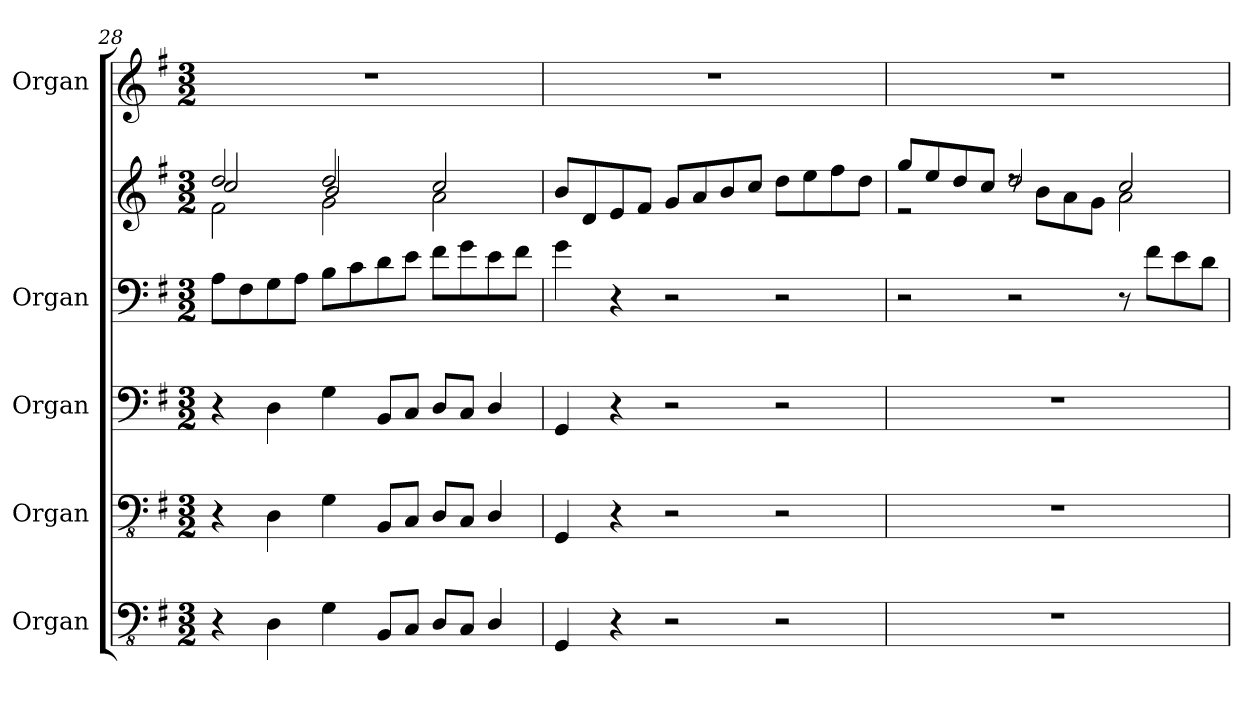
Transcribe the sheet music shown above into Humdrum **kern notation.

**kern	**kern	**kern	**kern	**kern	**kern
*part5	*part4	*part3	*part2	*part2	*part1
*staff6	*staff5	*staff4	*staff3	*staff2	*staff1
*I"Organ	*I"Organ	*I"Organ	*I"Organ	*	*I"Organ
!!LO:PB:g=z
*clefFv4	*clefFv4	*clefF4	*clefF4	*clefG2	*clefG2
*k[f#]	*k[f#]	*k[f#]	*k[f#]	*k[f#]	*k[f#]
*M3/2	*M3/2	*M3/2	*M3/2	*M3/2	*M3/2
=28	=28	=28	=28	=28	=28
*	*	*	*	*^	*
*	*	*	*	*	*^	*
4r	4r	4r	8A\L	2dd/	2cc/	2f#\	1.r
.	.	.	8F#\	.	.	.	.
4DD\	4DD\	4D\	8G\	.	.	.	.
.	.	.	8A\J	.	.	.	.
4GG\	4GG\	4G\	8B\L	2dd/	2b/	2g\	.
.	.	.	8c\	.	.	.	.
8BBB/L	8BBB/L	8BB/L	8d\	.	.	.	.
8CC/J	8CC/J	8C/J	8e\J	.	.	.	.
8DD/L	8DD/L	8D/L	8f#\L	2cc/	2a\	2ryy	.
8CC/J	8CC/J	8C/J	8g\	.	.	.	.
4DD/	4DD/	4D/	8e\	.	.	.	.
.	.	.	8f#\J	.	.	.	.
*	*	*	*	*v	*v	*v	*
=29	=29	=29	=29	=29	=29
4GGG/	4GGG/	4GG/	4g\	8b/L	1.r
.	.	.	.	8d/	.
4r	4r	4r	4r	8e/	.
.	.	.	.	8f#/J	.
2r	2r	2r	2r	8g/L	.
.	.	.	.	8a/	.
.	.	.	.	8b/	.
.	.	.	.	8cc/J	.
2r	2r	2r	2r	8dd\L	.
.	.	.	.	8ee\	.
.	.	.	.	8ff#\	.
.	.	.	.	8dd\J	.
=30	=30	=30	=30	=30	=30
*	*	*	*	*^	*
1.r	1.r	1.r	2r	8gg/L	2r	1.r
.	.	.	.	8ee/	.	.
.	.	.	.	8dd/	.	.
.	.	.	.	8cc/J	.	.
.	.	.	2r	2dd/	8rdd	.
.	.	.	.	.	8b\L	.
.	.	.	.	.	8a\	.
.	.	.	.	.	8g\J	.
.	.	.	8r	2cc/	2a\	.
.	.	.	8f#\L	.	.	.
.	.	.	8e\	.	.	.
.	.	.	8d\J	.	.	.
*	*	*	*	*v	*v	*
=	=	=	=	=	=
*-	*-	*-	*-	*-	*-
